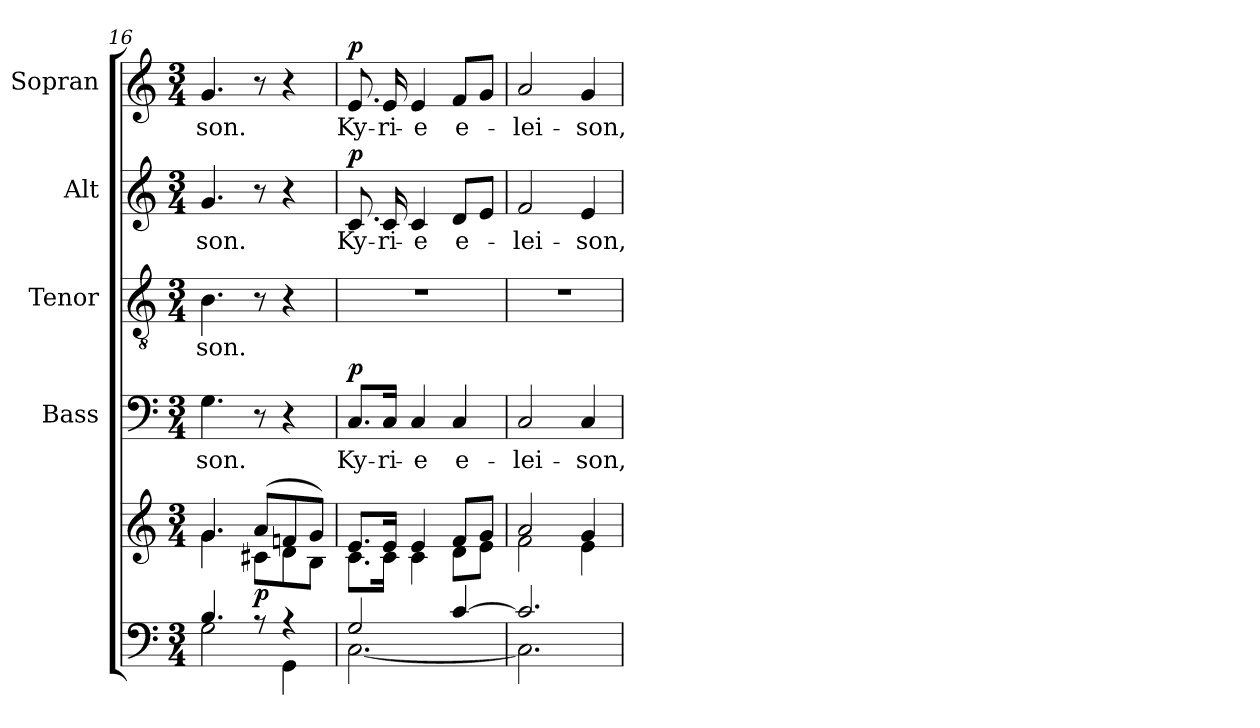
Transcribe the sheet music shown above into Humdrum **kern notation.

**kern	**kern	**dynam	**kern	**text	**dynam	**kern	**text	**kern	**text	**dynam	**kern	**text	**dynam
*part5	*part5	*part5	*part4	*part4	*part4	*part3	*part3	*part2	*part2	*part2	*part1	*part1	*part1
*staff6	*staff5	*staff5/6	*staff4	*staff4	*staff4	*staff3	*staff3	*staff2	*staff2	*staff2	*staff1	*staff1	*staff1
*	*	*	*I"Bass	*	*	*I"Tenor	*	*I"Alt	*	*	*I"Sopran	*	*
*	*	*	*I'B.	*	*	*I'T.	*	*I'A.	*	*	*I'S.	*	*
*clefF4	*clefG2	*	*clefF4	*	*	*clefGv2	*	*clefG2	*	*	*clefG2	*	*
*k[]	*k[]	*	*k[]	*	*	*k[]	*	*k[]	*	*	*k[]	*	*
*C:	*C:	*	*C:	*	*	*C:	*	*C:	*	*	*C:	*	*
*M3/4	*M3/4	*	*M3/4	*	*	*M3/4	*	*M3/4	*	*	*M3/4	*	*
=16	=16	=16	=16	=16	=16	=16	=16	=16	=16	=16	=16	=16	=16
*^	*^	*	*	*	*	*	*	*	*	*	*	*	*
!	!	!	!	!	!	!LO:LY:b	!	!	!LO:LY:b	!	!LO:LY:b	!	!	!LO:LY:b	!
4.B/	2G\	4.g/	4.g\	.	4.G\	-son.	.	4.B\	-son.	4.g/	-son.	.	4.g/	-son.	.
!	!	!	!	!LO:DY:b	!	!	!	!	!	!	!	!	!	!	!
8rA	.	(>8a/L	8c#X\L	p	8r	.	.	8r	.	8r	.	.	8r	.	.
4rA	4GG\	8fn/	8d\	.	4r	.	.	4r	.	4r	.	.	4r	.	.
.	.	8g/J)	8B\J	.	.	.	.	.	.	.	.	.	.	.	.
=17	=17	=17	=17	=17	=17	=17	=17	=17	=17	=17	=17	=17	=17	=17	=17
!	!	!	!	!	!	!LO:LY:b	!LO:DY:a	!	!	!	!LO:LY:b	!LO:DY:a	!	!LO:LY:b	!LO:DY:a
2G/	[<2.C\	8.e/L	8.c\L	.	8.C/L	Ky-	p	2.r	.	8.c/	Ky-	p	8.e/	Ky-	p
!	!	!	!	!	!	!LO:LY:b	!	!	!	!	!LO:LY:b	!	!	!LO:LY:b	!
.	.	16e/Jk	16c\Jk	.	16C/Jk	-ri-	.	.	.	16c/	-ri-	.	16e/	-ri-	.
!	!	!	!	!	!	!LO:LY:b	!	!	!	!	!LO:LY:b	!	!	!LO:LY:b	!
.	.	4e/	4c\	.	4C/	-e	.	.	.	4c/	-e	.	4e/	-e	.
!	!	!	!	!	!	!LO:LY:b	!	!	!	!	!LO:LY:b	!	!	!LO:LY:b	!
[>4c/	.	8f/L	8d\L	.	4C/	e-	.	.	.	8d/L	e-	.	8f/L	e-	.
.	.	8g/J	8e\J	.	.	.	.	.	.	8e/J	.	.	8g/J	.	.
=18	=18	=18	=18	=18	=18	=18	=18	=18	=18	=18	=18	=18	=18	=18	=18
!	!	!	!	!	!	!LO:LY:b	!	!	!	!	!LO:LY:b	!	!	!LO:LY:b	!
2.c/]	2.C\]	2a/	2f\	.	2C/	-lei-	.	2.r	.	2f/	-lei-	.	2a/	-lei-	.
!	!	!	!	!	!	!LO:LY:b	!	!	!	!	!LO:LY:b	!	!	!LO:LY:b	!
.	.	4g/	4e\	.	4C/	-son,	.	.	.	4e/	-son,	.	4g/	-son,	.
*v	*v	*	*	*	*	*	*	*	*	*	*	*	*	*	*
*	*v	*v	*	*	*	*	*	*	*	*	*	*	*	*
=	=	=	=	=	=	=	=	=	=	=	=	=	=
*-	*-	*-	*-	*-	*-	*-	*-	*-	*-	*-	*-	*-	*-
